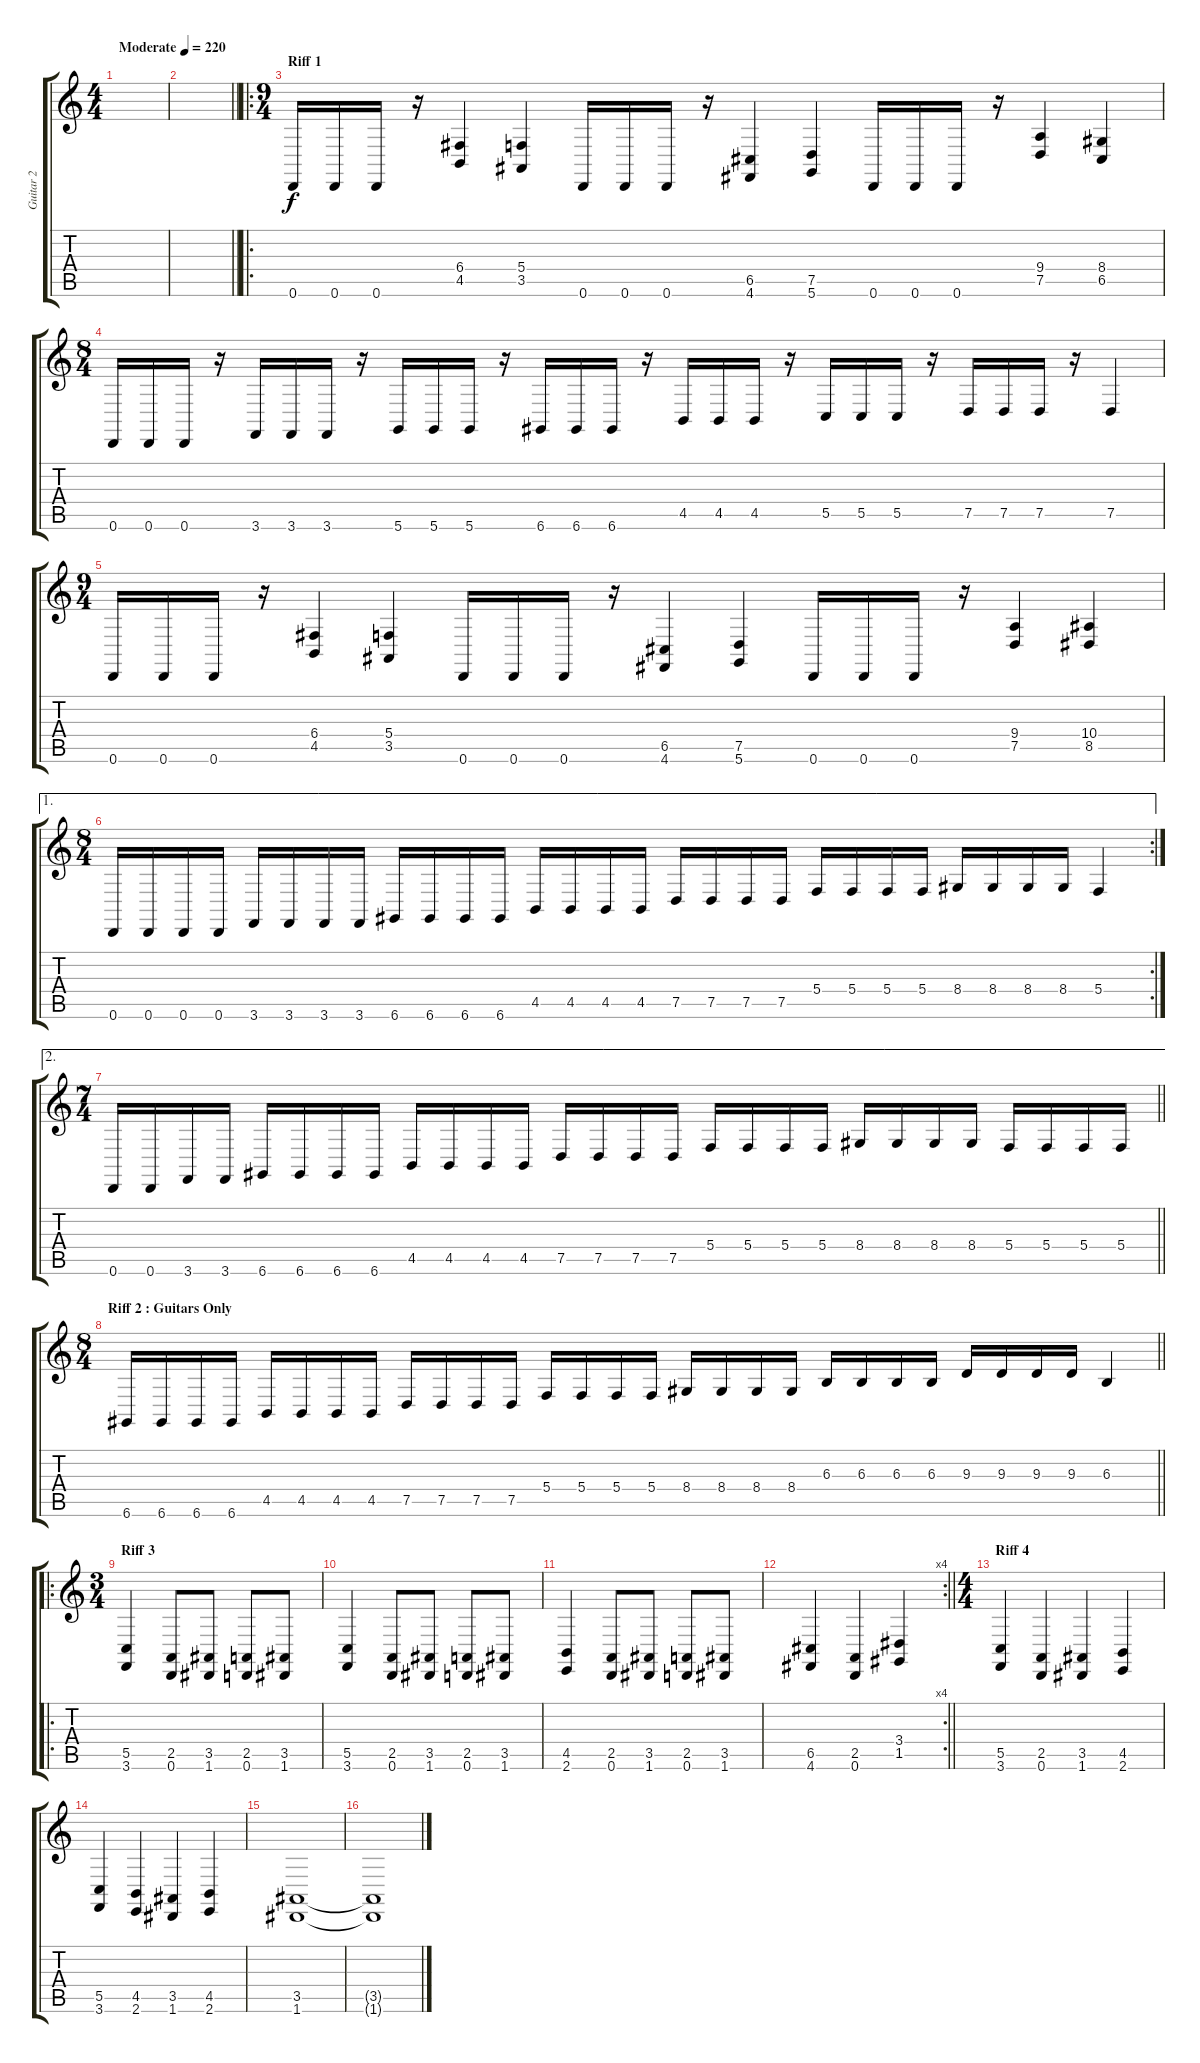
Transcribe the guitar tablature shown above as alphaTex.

\track ("Guitar 2" "Guitar 2") {instrument electricgrandpiano}
\staff {score tabs}
\tuning (D4 A3 F3 C3 G2 D2) {hide}
\ts (4 4)
\tempo (220 "Moderate")
\clef g2
\ks c
|
\barLineRight lightlight
|
\ro
\ts (9 4)
\section ("" "Riff 1")
0.6.16 0.6.16 0.6.16 r.16 (6.4 4.5).4 (5.4 3.5).4 0.6.16 0.6.16 0.6.16 r.16 (6.5 4.6).4 (7.5 5.6).4 0.6.16 0.6.16 0.6.16 r.16 (9.4 7.5).4 (8.4 6.5).4 |
\ts (8 4)
0.6.16 0.6.16 0.6.16 r.16 3.6.16 3.6.16 3.6.16 r.16 5.6.16 5.6.16 5.6.16 r.16 6.6.16 6.6.16 6.6.16 r.16 4.5.16 4.5.16 4.5.16 r.16 5.5.16 5.5.16 5.5.16 r.16 7.5.16 7.5.16 7.5.16 r.16 7.5.4 |
\ts (9 4)
0.6.16 0.6.16 0.6.16 r.16 (6.4 4.5).4 (5.4 3.5).4 0.6.16 0.6.16 0.6.16 r.16 (6.5 4.6).4 (7.5 5.6).4 0.6.16 0.6.16 0.6.16 r.16 (9.4 7.5).4 (10.4 8.5).4 |
\ae 1
\rc 2
\ts (8 4)
0.6.16 0.6.16 0.6.16 0.6.16 3.6.16 3.6.16 3.6.16 3.6.16 6.6.16 6.6.16 6.6.16 6.6.16 4.5.16 4.5.16 4.5.16 4.5.16 7.5.16 7.5.16 7.5.16 7.5.16 5.4.16 5.4.16 5.4.16 5.4.16 8.4.16 8.4.16 8.4.16 8.4.16 5.4.4 |
\ae 2
\ts (7 4)
\barLineRight lightlight
0.6.16 0.6.16 3.6.16 3.6.16 6.6.16 6.6.16 6.6.16 6.6.16 4.5.16 4.5.16 4.5.16 4.5.16 7.5.16 7.5.16 7.5.16 7.5.16 5.4.16 5.4.16 5.4.16 5.4.16 8.4.16 8.4.16 8.4.16 8.4.16 5.4.16 5.4.16 5.4.16 5.4.16 |
\ts (8 4)
\section ("" "Riff 2 : Guitars Only")
\barLineRight lightlight
6.6.16 6.6.16 6.6.16 6.6.16 4.5.16 4.5.16 4.5.16 4.5.16 7.5.16 7.5.16 7.5.16 7.5.16 5.4.16 5.4.16 5.4.16 5.4.16 8.4.16 8.4.16 8.4.16 8.4.16 6.3.16 6.3.16 6.3.16 6.3.16 9.3.16 9.3.16 9.3.16 9.3.16 6.3.4 |
\ro
\ts (3 4)
\section ("" "Riff 3 ")
(5.5 3.6).4 (2.5 0.6).8 (3.5 1.6).8 (2.5 0.6).8 (3.5 1.6).8 |
(5.5 3.6).4 (2.5 0.6).8 (3.5 1.6).8 (2.5 0.6).8 (3.5 1.6).8 |
(4.5 2.6).4 (2.5 0.6).8 (3.5 1.6).8 (2.5 0.6).8 (3.5 1.6).8 |
\rc 4
\barLineRight lightlight
(6.5 4.6).4 (2.5 0.6).4 (3.4 1.5).4 |
\ts (4 4)
\section ("" "Riff 4")
(5.5 3.6).4 (2.5 0.6).4 (3.5 1.6).4 (4.5 2.6).4 |
(5.5 3.6).4 (4.5 2.6).4 (3.5 1.6).4 (4.5 2.6).4 |
(3.5 1.6).1 |
(3.5{t} 1.6{t}).1
